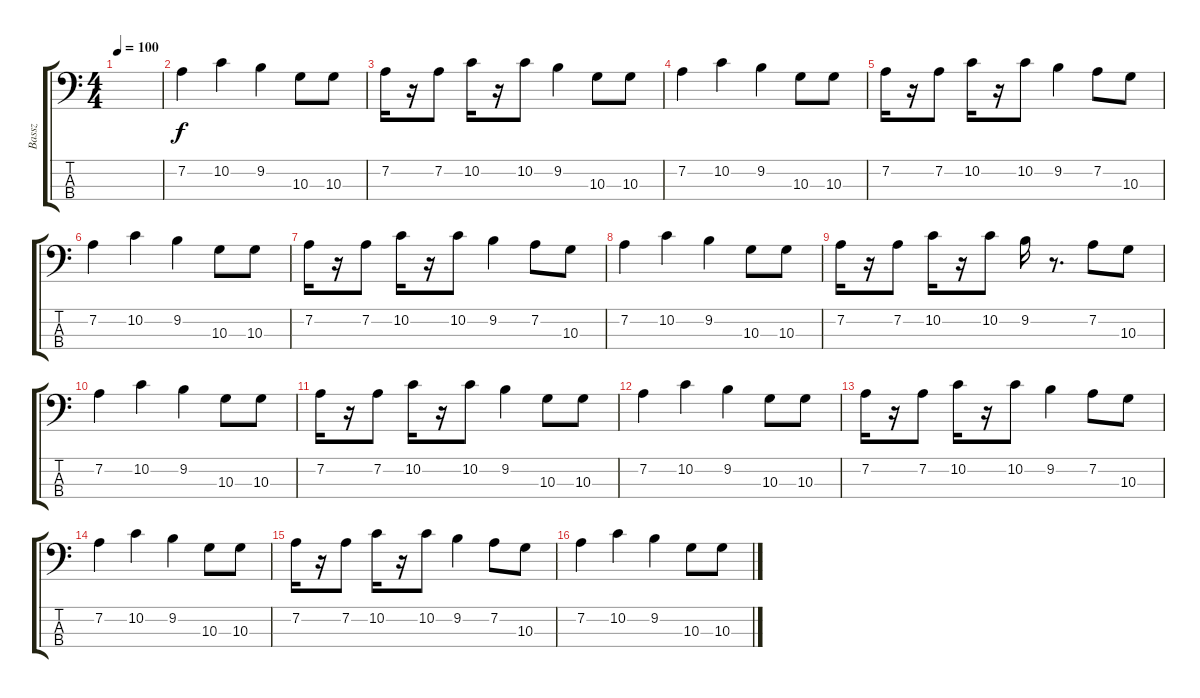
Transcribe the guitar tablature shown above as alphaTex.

\track ("Bassz" "Bassz") {instrument electricbassfinger}
\staff {score tabs}
\tuning (G2 D2 A1 E1) {hide}
\ts (4 4)
\tempo 100
\clef f4
\ks c
|
7.2.4 10.2.4 9.2.4 10.3.8 10.3.8 |
7.2.16 r.16 7.2.8 10.2.16 r.16 10.2.8 9.2.4 10.3.8 10.3.8 |
7.2.4 10.2.4 9.2.4 10.3.8 10.3.8 |
7.2.16 r.16 7.2.8 10.2.16 r.16 10.2.8 9.2.4 7.2.8 10.3.8 |
7.2.4 10.2.4 9.2.4 10.3.8 10.3.8 |
7.2.16 r.16 7.2.8 10.2.16 r.16 10.2.8 9.2.4 7.2.8 10.3.8 |
7.2.4 10.2.4 9.2.4 10.3.8 10.3.8 |
7.2.16 r.16 7.2.8 10.2.16 r.16 10.2.8 9.2.16 r.8{d} 7.2.8 10.3.8 |
7.2.4 10.2.4 9.2.4 10.3.8 10.3.8 |
7.2.16 r.16 7.2.8 10.2.16 r.16 10.2.8 9.2.4 10.3.8 10.3.8 |
7.2.4 10.2.4 9.2.4 10.3.8 10.3.8 |
7.2.16 r.16 7.2.8 10.2.16 r.16 10.2.8 9.2.4 7.2.8 10.3.8 |
7.2.4 10.2.4 9.2.4 10.3.8 10.3.8 |
7.2.16 r.16 7.2.8 10.2.16 r.16 10.2.8 9.2.4 7.2.8 10.3.8 |
7.2.4 10.2.4 9.2.4 10.3.8 10.3.8
